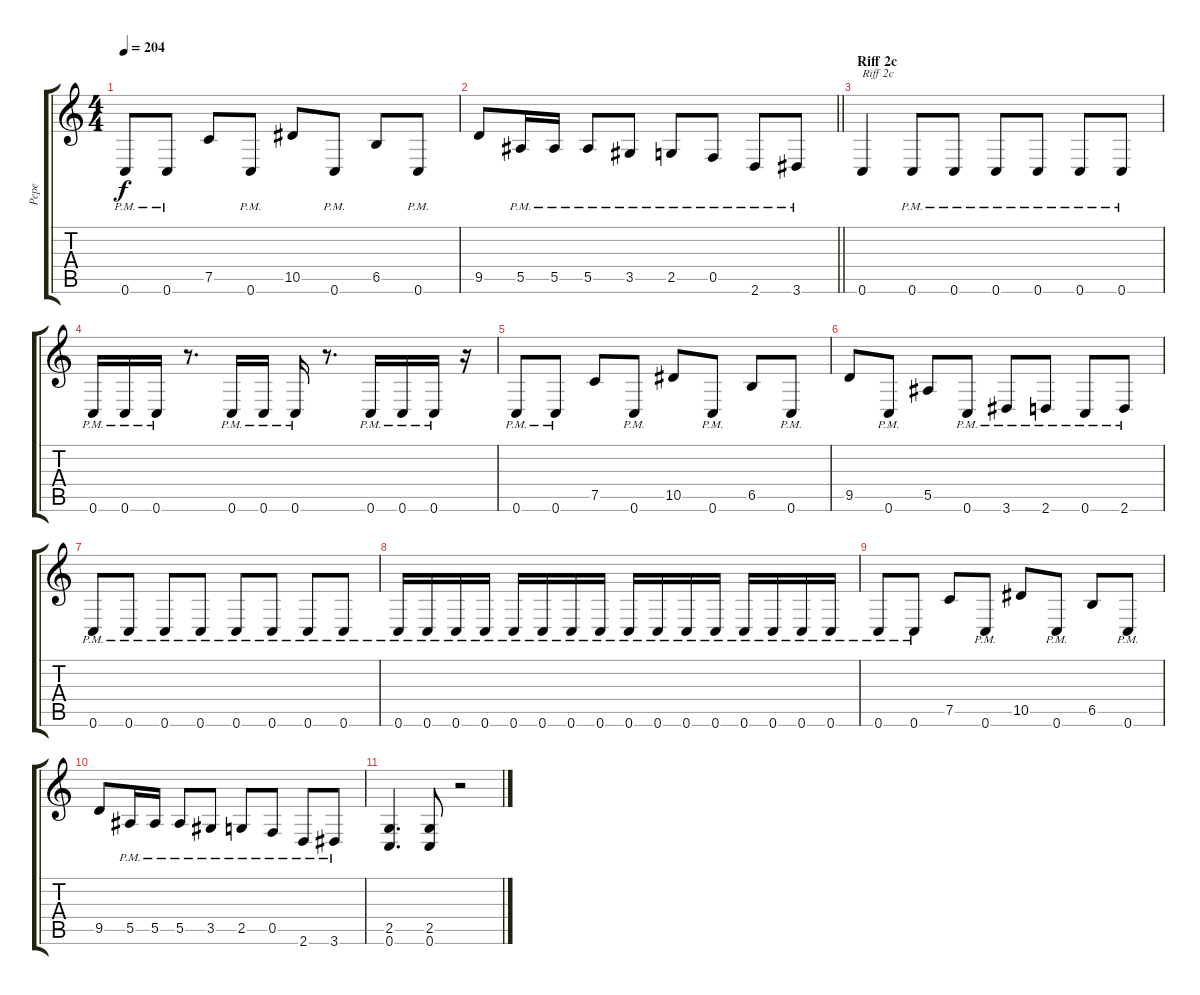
\track ("Pepe" "Pepe") {instrument overdrivenguitar}
\staff {score tabs}
\tuning (C4 G3 Eb3 Bb2 F2 C2) {hide}
\ts (4 4)
\tempo 204
\clef g2
\ks c
0.6{pm}.8{dy f} 0.6{pm}.8 7.5.8 0.6{pm}.8 10.5.8 0.6{pm}.8 6.5.8 0.6{pm}.8 |
\barLineRight lightlight
9.5.8 5.5{pm}.16 5.5{pm}.16 5.5{pm}.8 3.5{pm}.8 2.5{pm}.8 0.5{pm}.8 2.6{pm}.8 3.6{pm}.8 |
\section ("" "Riff 2c")
0.6.4{txt "Riff 2c"} 0.6{pm}.8 0.6{pm}.8 0.6{pm}.8 0.6{pm}.8 0.6{pm}.8 0.6{pm}.8 |
0.6{pm}.16 0.6{pm}.16 0.6{pm}.16 r.8{d} 0.6{pm}.16 0.6{pm}.16 0.6{pm}.16 r.8{d} 0.6{pm}.16 0.6{pm}.16 0.6{pm}.16 r.16 |
0.6{pm}.8 0.6{pm}.8 7.5.8 0.6{pm}.8 10.5.8 0.6{pm}.8 6.5.8 0.6{pm}.8 |
9.5.8 0.6{pm}.8 5.5.8 0.6{pm}.8 3.6{pm}.8 2.6{pm}.8 0.6{pm}.8 2.6{pm}.8 |
0.6{pm}.8 0.6{pm}.8 0.6{pm}.8 0.6{pm}.8 0.6{pm}.8 0.6{pm}.8 0.6{pm}.8 0.6{pm}.8 |
0.6{pm}.16 0.6{pm}.16 0.6{pm}.16 0.6{pm}.16 0.6{pm}.16 0.6{pm}.16 0.6{pm}.16 0.6{pm}.16 0.6{pm}.16 0.6{pm}.16 0.6{pm}.16 0.6{pm}.16 0.6{pm}.16 0.6{pm}.16 0.6{pm}.16 0.6{pm}.16 |
0.6{pm}.8 0.6{pm}.8 7.5.8 0.6{pm}.8 10.5.8 0.6{pm}.8 6.5.8 0.6{pm}.8 |
9.5.8 5.5{pm}.16 5.5{pm}.16 5.5{pm}.8 3.5{pm}.8 2.5{pm}.8 0.5{pm}.8 2.6{pm}.8 3.6{pm}.8 |
(2.5 0.6).4{d} (2.5 0.6).8 r.2
